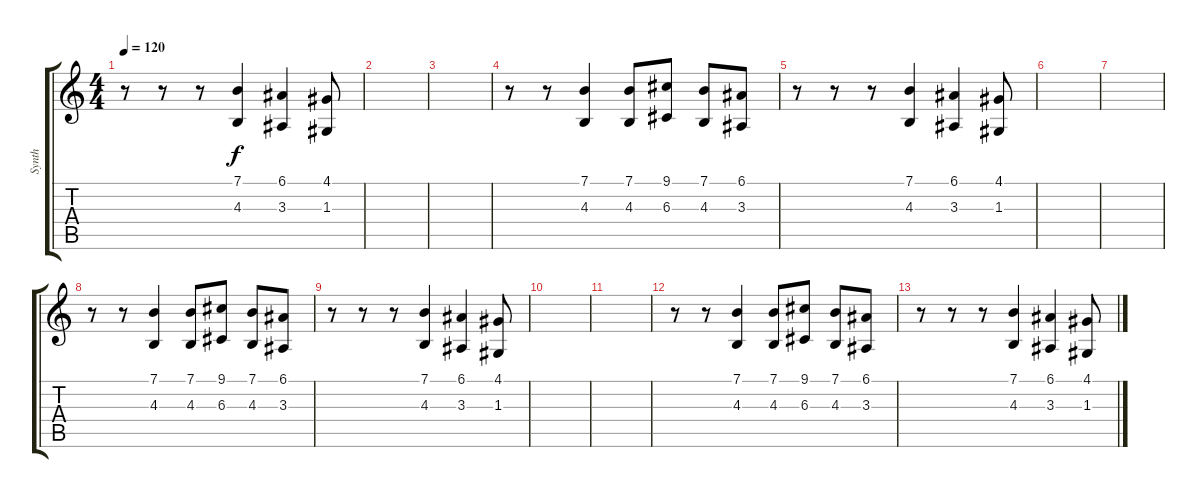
\track ("Synth" "Synth") {instrument lead2sawtooth}
\staff {score tabs}
\tuning (E4 B3 G3 D3 A2 E2) {hide}
\ts (4 4)
\tempo 120
\clef g2
\ks c
r.8{dy f} r.8 r.8 (7.1 4.3).4 (6.1 3.3).4 (4.1 1.3).8 |
|
|
r.8 r.8 (7.1 4.3).4 (7.1 4.3).8 (9.1 6.3).8 (7.1 4.3).8 (6.1 3.3).8 |
r.8 r.8 r.8 (7.1 4.3).4 (6.1 3.3).4 (4.1 1.3).8 |
|
|
r.8 r.8 (7.1 4.3).4 (7.1 4.3).8 (9.1 6.3).8 (7.1 4.3).8 (6.1 3.3).8 |
r.8 r.8 r.8 (7.1 4.3).4 (6.1 3.3).4 (4.1 1.3).8 |
|
|
r.8 r.8 (7.1 4.3).4 (7.1 4.3).8 (9.1 6.3).8 (7.1 4.3).8 (6.1 3.3).8 |
r.8 r.8 r.8 (7.1 4.3).4 (6.1 3.3).4 (4.1 1.3).8
